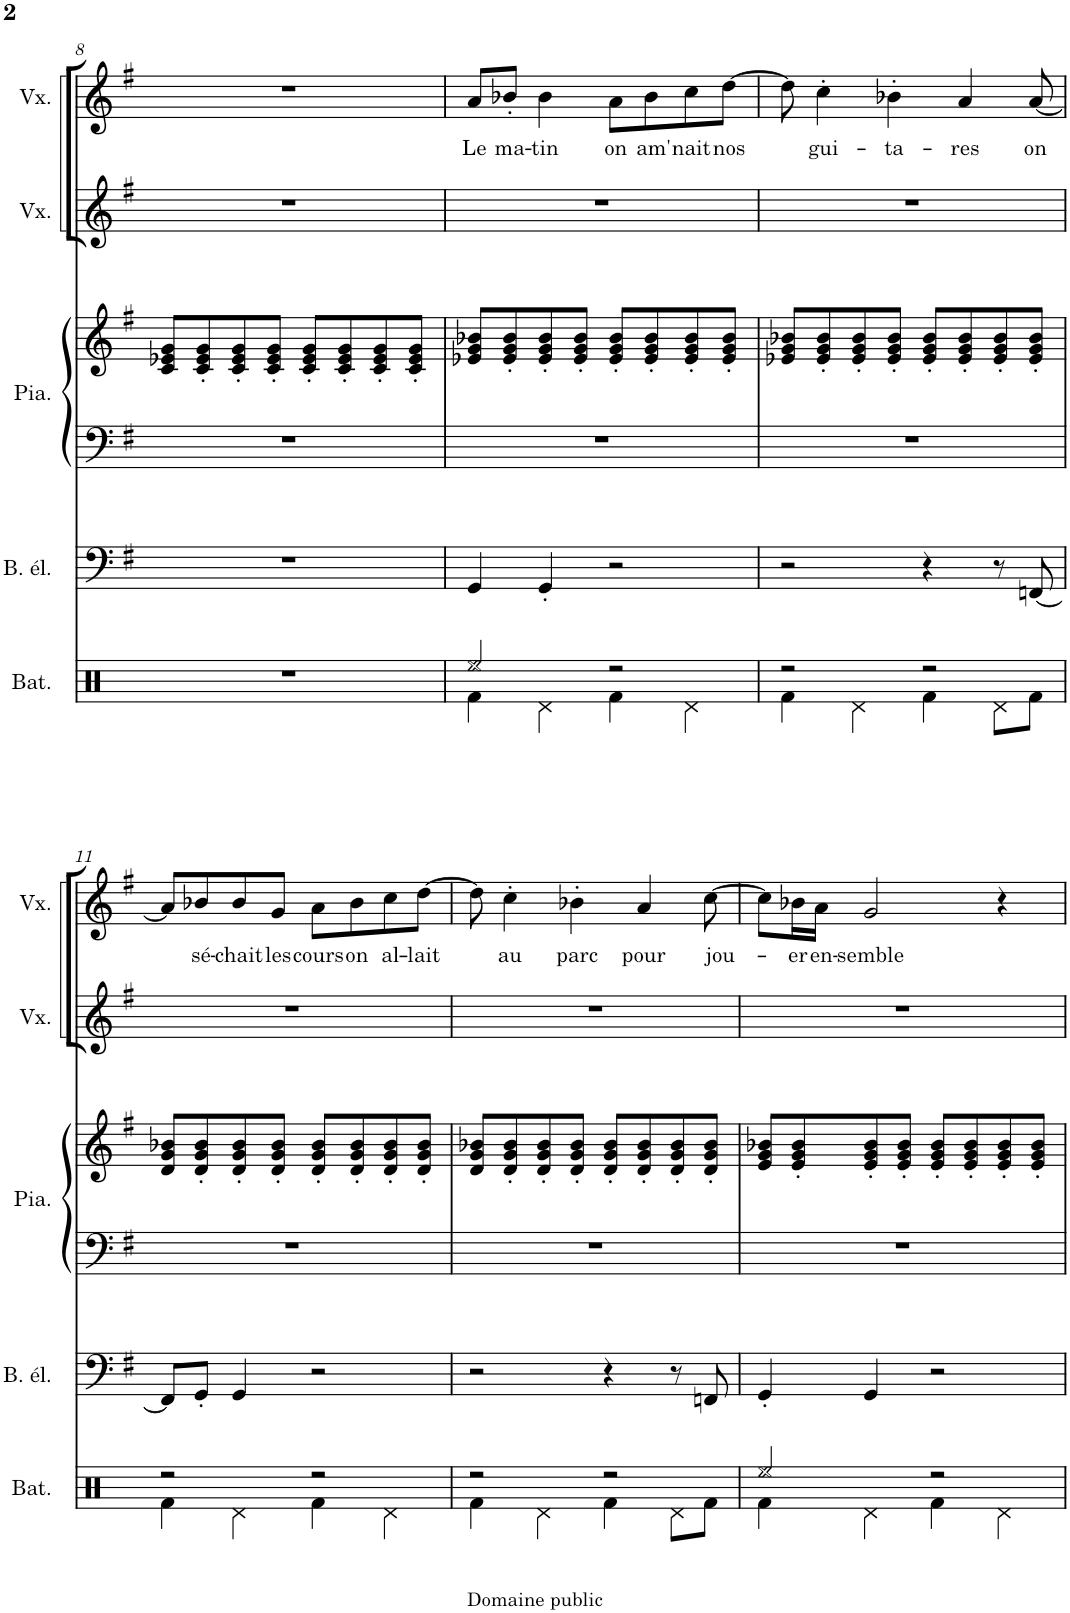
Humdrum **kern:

**kern	**kern	**kern	**kern	**kern	**kern	**text
*part5	*part4	*part3	*part3	*part2	*part1	*part1
*staff6	*staff5	*staff4	*staff3	*staff2	*staff1	*staff1
*I"Batterie	*I"Basse électrique	*I"Piano	*	*I"Voix	*I"Voix	*
*I'Bat.	*I'B. él.	*I'Pia.	*	*I'Vx.	*I'Vx.	*
!!LO:PB:g=z
*clefX	*clefF4	*clefF4	*clefG2	*clefG2	*clefG2	*
*	*Trd7c12	*	*	*	*	*
*k[]	*k[f#]	*k[f#]	*k[f#]	*k[f#]	*k[f#]	*
*M4/4	*M4/4	*M4/4	*M4/4	*M4/4	*M4/4	*
=8	=8	=8	=8	=8	=8	=8
1r	1r	1r	8c/ 8e-X/ 8g/L	1r	1r	.
.	.	.	8c/' 8e-/' 8g/'	.	.	.
.	.	.	8c/' 8e-/' 8g/'	.	.	.
.	.	.	8c/' 8e-/' 8g/'J	.	.	.
.	.	.	8c/' 8e-/' 8g/'L	.	.	.
.	.	.	8c/' 8e-/' 8g/'	.	.	.
.	.	.	8c/' 8e-/' 8g/'	.	.	.
.	.	.	8c/' 8e-/' 8g/'J	.	.	.
=9	=9	=9	=9	=9	=9	=9
*^	*	*	*	*	*	*
!	!	!	!	!	!	!	!LO:LY:b
2Ree/	4Rf\	4GG/	1r	8e-X/ 8g/ 8b-X/L	1r	8a/L	Le
!	!	!	!	!	!	!	!LO:LY:b
.	.	.	.	8e-/' 8g/' 8b-/'	.	8b-X'/J	ma-
!	!	!	!	!	!	!	!LO:LY:b
.	4Rd\	4GG'/	.	8e-/' 8g/' 8b-/'	.	4b-\	-tin
.	.	.	.	8e-/' 8g/' 8b-/'J	.	.	.
!	!	!	!	!	!	!	!LO:LY:b
2r	4Rf\	2r	.	8e-/' 8g/' 8b-/'L	.	8a\L	on
!	!	!	!	!	!	!	!LO:LY:b
.	.	.	.	8e-/' 8g/' 8b-/'	.	8b-\	am'
!	!	!	!	!	!	!	!LO:LY:b
.	4Rd\	.	.	8e-/' 8g/' 8b-/'	.	8cc\	nait
!	!	!	!	!	!	!	!LO:LY:b
.	.	.	.	8e-/' 8g/' 8b-/'J	.	[8dd\J	nos
=10	=10	=10	=10	=10	=10	=10	=10
2r	4Rf\	2r	1r	8e-X/ 8g/ 8b-X/L	1r	8dd\]	.
!	!	!	!	!	!	!	!LO:LY:b
.	.	.	.	8e-/' 8g/' 8b-/'	.	4cc'\	gui-
.	4Rd\	.	.	8e-/' 8g/' 8b-/'	.	.	.
!	!	!	!	!	!	!	!LO:LY:b
.	.	.	.	8e-/' 8g/' 8b-/'J	.	4b-X'\	-ta-
2r	4Rf\	4r	.	8e-/' 8g/' 8b-/'L	.	.	.
!	!	!	!	!	!	!	!LO:LY:b
.	.	.	.	8e-/' 8g/' 8b-/'	.	4a/	-res
.	8Rd\L	8r	.	8e-/' 8g/' 8b-/'	.	.	.
!	!	!	!	!	!	!	!LO:LY:b
.	8Rf\J	[8FFn/	.	8e-/' 8g/' 8b-/'J	.	[8a/	on
!!LO:LB:g=z
=11	=11	=11	=11	=11	=11	=11	=11
2r	4Rf\	8FF/L]	1r	8d/ 8g/ 8b-X/L	1r	8a/L]	.
!	!	!	!	!	!	!	!LO:LY:b
.	.	8GG'/J	.	8d/' 8g/' 8b-/'	.	8b-X/	sé-
!	!	!	!	!	!	!	!LO:LY:b
.	4Rd\	4GG/	.	8d/' 8g/' 8b-/'	.	8b-/	-chait
!	!	!	!	!	!	!	!LO:LY:b
.	.	.	.	8d/' 8g/' 8b-/'J	.	8g/J	les
!	!	!	!	!	!	!	!LO:LY:b
2r	4Rf\	2r	.	8d/' 8g/' 8b-/'L	.	8a\L	cours
!	!	!	!	!	!	!	!LO:LY:b
.	.	.	.	8d/' 8g/' 8b-/'	.	8b-\	on
!	!	!	!	!	!	!	!LO:LY:b
.	4Rd\	.	.	8d/' 8g/' 8b-/'	.	8cc\	al-
!	!	!	!	!	!	!	!LO:LY:b
.	.	.	.	8d/' 8g/' 8b-/'J	.	[8dd\J	-lait
=12	=12	=12	=12	=12	=12	=12	=12
2r	4Rf\	2r	1r	8d/ 8g/ 8b-X/L	1r	8dd\]	.
!	!	!	!	!	!	!	!LO:LY:b
.	.	.	.	8d/' 8g/' 8b-/'	.	4cc'\	au
.	4Rd\	.	.	8d/' 8g/' 8b-/'	.	.	.
!	!	!	!	!	!	!	!LO:LY:b
.	.	.	.	8d/' 8g/' 8b-/'J	.	4b-X'\	parc
2r	4Rf\	4r	.	8d/' 8g/' 8b-/'L	.	.	.
!	!	!	!	!	!	!	!LO:LY:b
.	.	.	.	8d/' 8g/' 8b-/'	.	4a/	pour
.	8Rd\L	8r	.	8d/' 8g/' 8b-/'	.	.	.
!	!	!	!	!	!	!	!LO:LY:b
.	8Rf\J	8FFn/	.	8d/' 8g/' 8b-/'J	.	[8cc\	jou-
=13	=13	=13	=13	=13	=13	=13	=13
2Ree/	4Rf\	4GG'/	1r	8e/ 8g/ 8b-X/L	1r	8cc\L]	.
!	!	!	!	!	!	!	!LO:LY:b
.	.	.	.	8e/' 8g/' 8b-/'	.	16b-X\L	-er
!	!	!	!	!	!	!	!LO:LY:b
.	.	.	.	.	.	16a\JJ	en-
!	!	!	!	!	!	!	!LO:LY:b
.	4Rd\	4GG/	.	8e/' 8g/' 8b-/'	.	2g/	-semble
.	.	.	.	8e/' 8g/' 8b-/'J	.	.	.
2r	4Rf\	2r	.	8e/' 8g/' 8b-/'L	.	.	.
.	.	.	.	8e/' 8g/' 8b-/'	.	.	.
.	4Rd\	.	.	8e/' 8g/' 8b-/'	.	4r	.
.	.	.	.	8e/' 8g/' 8b-/'J	.	.	.
*v	*v	*	*	*	*	*	*
=	=	=	=	=	=	=
*-	*-	*-	*-	*-	*-	*-
